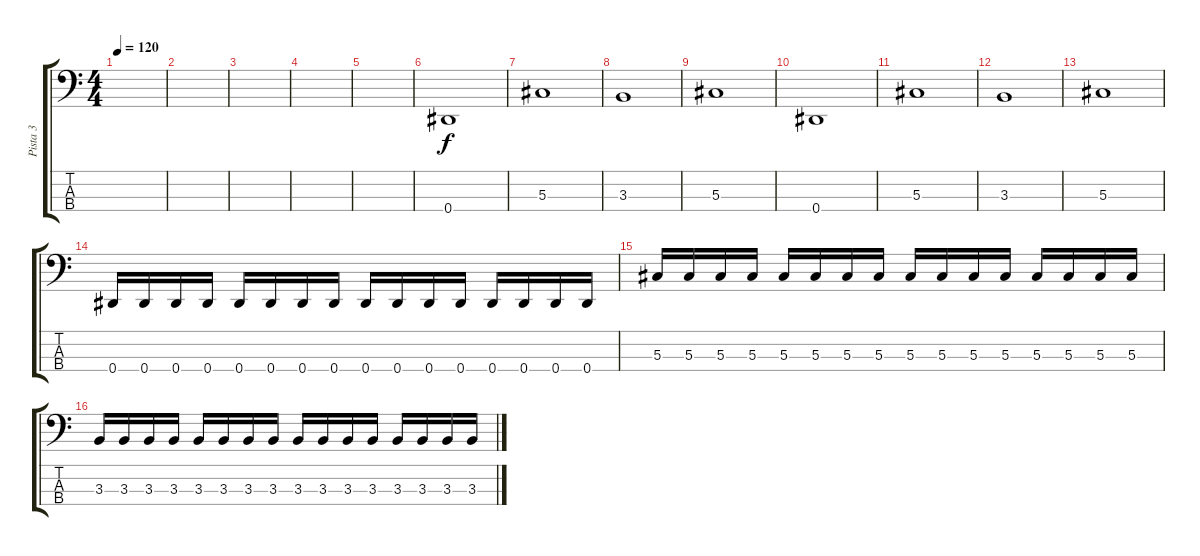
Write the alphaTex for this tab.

\track ("Pista 3" "Pista 3") {instrument electricbassfinger}
\staff {score tabs}
\tuning (Gb2 Db2 Ab1 Eb1) {hide}
\ts (4 4)
\tempo 120
\clef f4
\ks c
|
|
|
|
|
0.4.1 |
5.3.1 |
3.3.1 |
5.3.1 |
0.4.1 |
5.3.1 |
3.3.1 |
5.3.1 |
0.4.16 0.4.16 0.4.16 0.4.16 0.4.16 0.4.16 0.4.16 0.4.16 0.4.16 0.4.16 0.4.16 0.4.16 0.4.16 0.4.16 0.4.16 0.4.16 |
5.3.16 5.3.16 5.3.16 5.3.16 5.3.16 5.3.16 5.3.16 5.3.16 5.3.16 5.3.16 5.3.16 5.3.16 5.3.16 5.3.16 5.3.16 5.3.16 |
3.3.16 3.3.16 3.3.16 3.3.16 3.3.16 3.3.16 3.3.16 3.3.16 3.3.16 3.3.16 3.3.16 3.3.16 3.3.16 3.3.16 3.3.16 3.3.16
